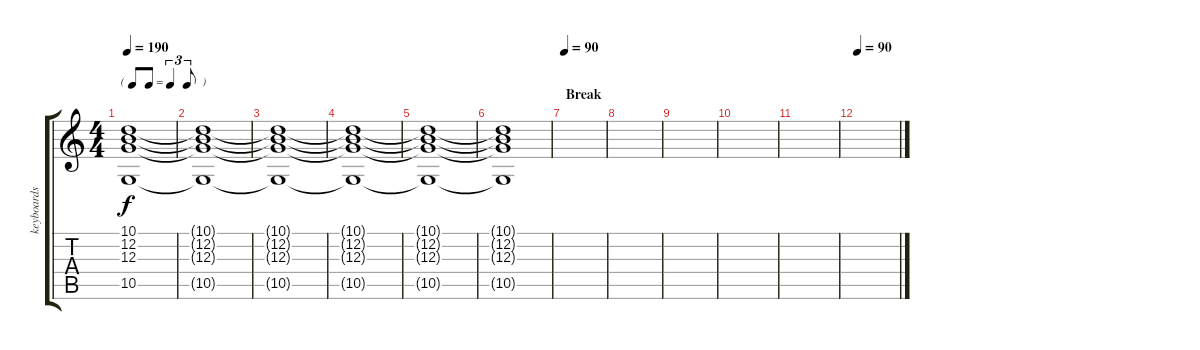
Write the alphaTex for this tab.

\track ("keyboards" "keyboards") {instrument stringensemble2}
\staff {score tabs}
\tuning (E4 B3 G3 D3 A2 E2) {hide}
\ts (4 4)
\tf triplet8th
\tempo 190
\clef g2
\ks c
(10.1{t} 12.2{t} 12.3{t} 10.5{t}).1{dy f} |
(10.1{t} 12.2{t} 12.3{t} 10.5{t}).1 |
(10.1{t} 12.2{t} 12.3{t} 10.5{t}).1 |
(10.1{t} 12.2{t} 12.3{t} 10.5{t}).1 |
(10.1{t} 12.2{t} 12.3{t} 10.5{t}).1 |
(10.1{t} 12.2{t} 12.3{t} 10.5{t}).1 |
\section ("" "Break")
\tempo 90
|
|
|
|
|
\tempo 90
